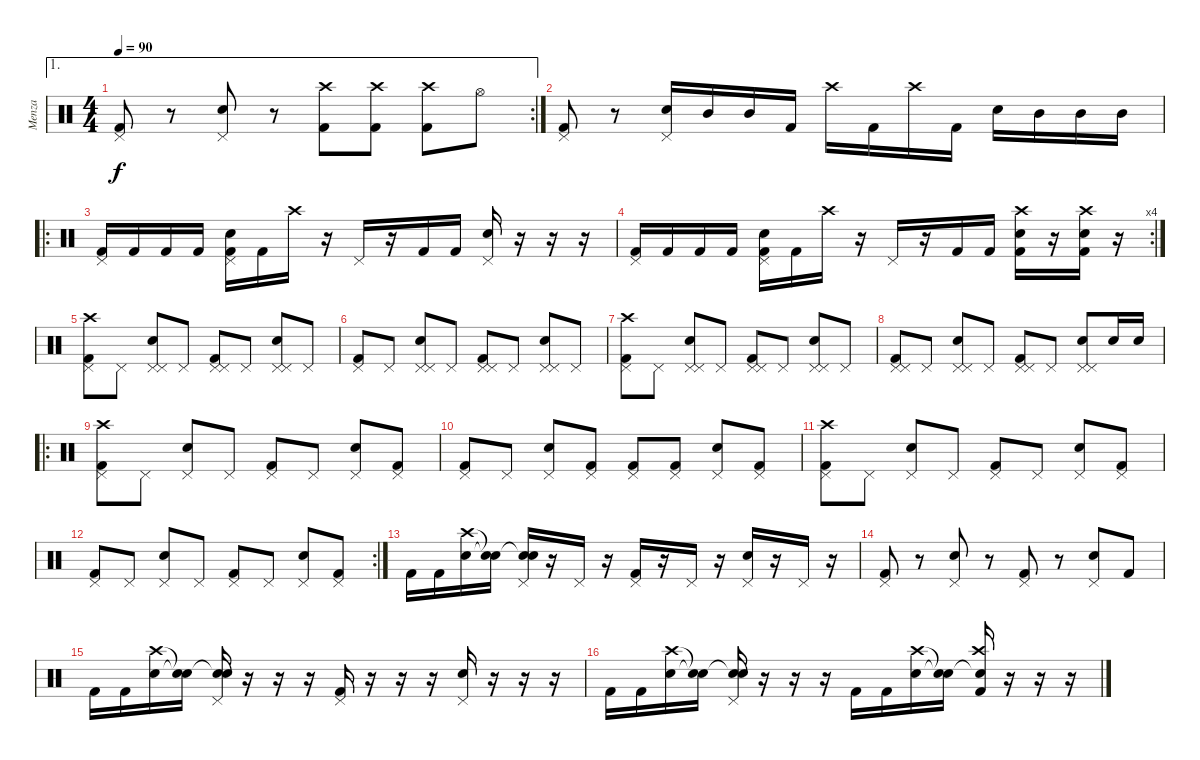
\track ("Menza" "Menza") {instrument percussion}
\staff {score}
\articulation defaults
\ae 1
\rc 2
\ts (4 4)
\tempo 90
\clef neutral
\ks c
("Kick (hit) 2" "Pedal Hi-Hat (hit)").8{dy f} r.8 ("Electric Snare (hit)" "Pedal Hi-Hat (hit)").8 r.8 ("Kick (hit) 2" "Crash high (hit)").8 ("Kick (hit) 2" "Crash high (hit)").8 ("Crash high (hit)" "Kick (hit) 2").8 "Hi-Hat (open)".8 |
("Kick (hit) 2" "Pedal Hi-Hat (hit)").8 r.8 ("Electric Snare (hit)" "Pedal Hi-Hat (hit)").16 "Mid Tom (hit)".16 "Mid Tom (hit)".16 "Kick (hit) 2".16 "Crash high (hit)".16 "Kick (hit) 2".16 "Crash high (hit)".16 "Kick (hit) 2".16 "Electric Snare (hit)".16 "Mid Tom (hit)".16 "Mid Tom (hit)".16 "Mid Tom (hit)".16 |
\ro
("Kick (hit) 2" "Pedal Hi-Hat (hit)").16 "Kick (hit) 2".16 "Kick (hit) 2".16 "Kick (hit) 2".16 ("Kick (hit) 2" "Electric Snare (hit)" "Pedal Hi-Hat (hit)").16 "Kick (hit) 2".16 "Crash high (hit)".16 r.16 "Pedal Hi-Hat (hit)".16 r.16 "Kick (hit) 2".16 "Kick (hit) 2".16 ("Electric Snare (hit)" "Pedal Hi-Hat (hit)").16 r.16 r.16 r.16 |
\rc 4
("Kick (hit) 2" "Pedal Hi-Hat (hit)").16 "Kick (hit) 2".16 "Kick (hit) 2".16 "Kick (hit) 2".16 ("Kick (hit) 2" "Electric Snare (hit)" "Pedal Hi-Hat (hit)").16 "Kick (hit) 2".16 "Crash high (hit)".16 r.16 "Pedal Hi-Hat (hit)".16 r.16 "Kick (hit) 2".16 "Kick (hit) 2".16 ("Electric Snare (hit)" "Kick (hit) 2" "Crash high (hit)").16 r.16 ("Electric Snare (hit)" "Crash high (hit)" "Kick (hit) 2").16 r.16 |
("Kick (hit) 2" "Crash high (hit)" "Pedal Hi-Hat (hit)").8 "Pedal Hi-Hat (hit)".8 ("Pedal Hi-Hat (hit)" "Electric Snare (hit)" "Pedal Hi-Hat (hit)").8 "Pedal Hi-Hat (hit)".8 ("Pedal Hi-Hat (hit)" "Kick (hit) 2" "Pedal Hi-Hat (hit)").8 "Pedal Hi-Hat (hit)".8 ("Pedal Hi-Hat (hit)" "Electric Snare (hit)" "Pedal Hi-Hat (hit)").8 "Pedal Hi-Hat (hit)".8 |
("Kick (hit) 2" "Pedal Hi-Hat (hit)").8 "Pedal Hi-Hat (hit)".8 ("Pedal Hi-Hat (hit)" "Electric Snare (hit)" "Pedal Hi-Hat (hit)").8 "Pedal Hi-Hat (hit)".8 ("Pedal Hi-Hat (hit)" "Kick (hit) 2" "Pedal Hi-Hat (hit)").8 "Pedal Hi-Hat (hit)".8 ("Pedal Hi-Hat (hit)" "Electric Snare (hit)" "Pedal Hi-Hat (hit)").8 "Pedal Hi-Hat (hit)".8 |
("Kick (hit) 2" "Crash high (hit)" "Pedal Hi-Hat (hit)").8 "Pedal Hi-Hat (hit)".8 ("Pedal Hi-Hat (hit)" "Electric Snare (hit)" "Pedal Hi-Hat (hit)").8 "Pedal Hi-Hat (hit)".8 ("Pedal Hi-Hat (hit)" "Kick (hit) 2" "Pedal Hi-Hat (hit)").8 "Pedal Hi-Hat (hit)".8 ("Pedal Hi-Hat (hit)" "Electric Snare (hit)" "Pedal Hi-Hat (hit)").8 "Pedal Hi-Hat (hit)".8 |
("Kick (hit) 2" "Pedal Hi-Hat (hit)" "Pedal Hi-Hat (hit)").8 "Pedal Hi-Hat (hit)".8 ("Pedal Hi-Hat (hit)" "Electric Snare (hit)" "Pedal Hi-Hat (hit)").8 "Pedal Hi-Hat (hit)".8 ("Pedal Hi-Hat (hit)" "Kick (hit) 2" "Pedal Hi-Hat (hit)").8 "Pedal Hi-Hat (hit)".8 ("Pedal Hi-Hat (hit)" "Electric Snare (hit)" "Pedal Hi-Hat (hit)").8 "Snare (hit) 2".16 "Electric Snare (hit)".16 |
\ro
("Crash high (hit)" "Kick (hit) 2" "Pedal Hi-Hat (hit)").8 "Pedal Hi-Hat (hit)".8 ("Electric Snare (hit)" "Pedal Hi-Hat (hit)").8 "Pedal Hi-Hat (hit)".8 ("Kick (hit) 2" "Pedal Hi-Hat (hit)").8 "Pedal Hi-Hat (hit)".8 ("Electric Snare (hit)" "Pedal Hi-Hat (hit)").8 ("Kick (hit) 2" "Pedal Hi-Hat (hit)").8 |
("Kick (hit) 2" "Pedal Hi-Hat (hit)").8 "Pedal Hi-Hat (hit)".8 ("Electric Snare (hit)" "Pedal Hi-Hat (hit)").8 ("Kick (hit) 2" "Pedal Hi-Hat (hit)").8 ("Kick (hit) 2" "Pedal Hi-Hat (hit)").8 ("Kick (hit) 2" "Pedal Hi-Hat (hit)").8 ("Electric Snare (hit)" "Pedal Hi-Hat (hit)").8 ("Kick (hit) 2" "Pedal Hi-Hat (hit)").8 |
("Crash high (hit)" "Kick (hit) 2" "Pedal Hi-Hat (hit)").8 "Pedal Hi-Hat (hit)".8 ("Electric Snare (hit)" "Pedal Hi-Hat (hit)").8 "Pedal Hi-Hat (hit)".8 ("Kick (hit) 2" "Pedal Hi-Hat (hit)").8 "Pedal Hi-Hat (hit)".8 ("Electric Snare (hit)" "Pedal Hi-Hat (hit)").8 ("Kick (hit) 2" "Pedal Hi-Hat (hit)").8 |
\rc 2
("Kick (hit) 2" "Pedal Hi-Hat (hit)").8 "Pedal Hi-Hat (hit)".8 ("Electric Snare (hit)" "Pedal Hi-Hat (hit)").8 "Pedal Hi-Hat (hit)".8 ("Kick (hit) 2" "Pedal Hi-Hat (hit)").8 "Pedal Hi-Hat (hit)".8 ("Electric Snare (hit)" "Pedal Hi-Hat (hit)").8 ("Kick (hit) 2" "Pedal Hi-Hat (hit)").8 |
"Kick (hit) 2".16 "Kick (hit) 2".16 ("Crash high (hit)" "Electric Snare (hit)").16 ("Snare (hit)"{t} "Snare (hit)"{t}).16 ("Electric Snare (hit)" "Snare (hit)"{t} "Pedal Hi-Hat (hit)").16 r.16 "Pedal Hi-Hat (hit)".16 r.16 ("Kick (hit) 2" "Pedal Hi-Hat (hit)").16 r.16 "Pedal Hi-Hat (hit)".16 r.16 ("Electric Snare (hit)" "Pedal Hi-Hat (hit)").16 r.16 "Pedal Hi-Hat (hit)".16 r.16 |
("Kick (hit) 2" "Pedal Hi-Hat (hit)").8 r.8 ("Electric Snare (hit)" "Pedal Hi-Hat (hit)").8 r.8 ("Kick (hit) 2" "Pedal Hi-Hat (hit)").8 r.8 ("Electric Snare (hit)" "Pedal Hi-Hat (hit)").8 "Kick (hit) 2".8 |
"Kick (hit) 2".16 "Kick (hit) 2".16 ("Crash high (hit)" "Electric Snare (hit)").16 ("Snare (hit)"{t} "Snare (hit)"{t}).16 ("Electric Snare (hit)" "Snare (hit)"{t} "Pedal Hi-Hat (hit)").16 r.16 r.16 r.16 ("Kick (hit) 2" "Pedal Hi-Hat (hit)").16 r.16 r.16 r.16 ("Electric Snare (hit)" "Pedal Hi-Hat (hit)").16 r.16 r.16 r.16 |
"Kick (hit) 2".16 "Kick (hit) 2".16 ("Crash high (hit)" "Electric Snare (hit)").16 ("Snare (hit)"{t} "Snare (hit)"{t}).16 ("Electric Snare (hit)" "Snare (hit)"{t} "Pedal Hi-Hat (hit)").16 r.16 r.16 r.16 "Kick (hit) 2".16 "Kick (hit) 2".16 ("Crash high (hit)" "Electric Snare (hit)").16 ("Snare (hit)"{t} "Snare (hit)"{t}).16 ("Crash high (hit)" "Snare (hit)"{t} "Kick (hit) 2").16 r.16 r.16 r.16
